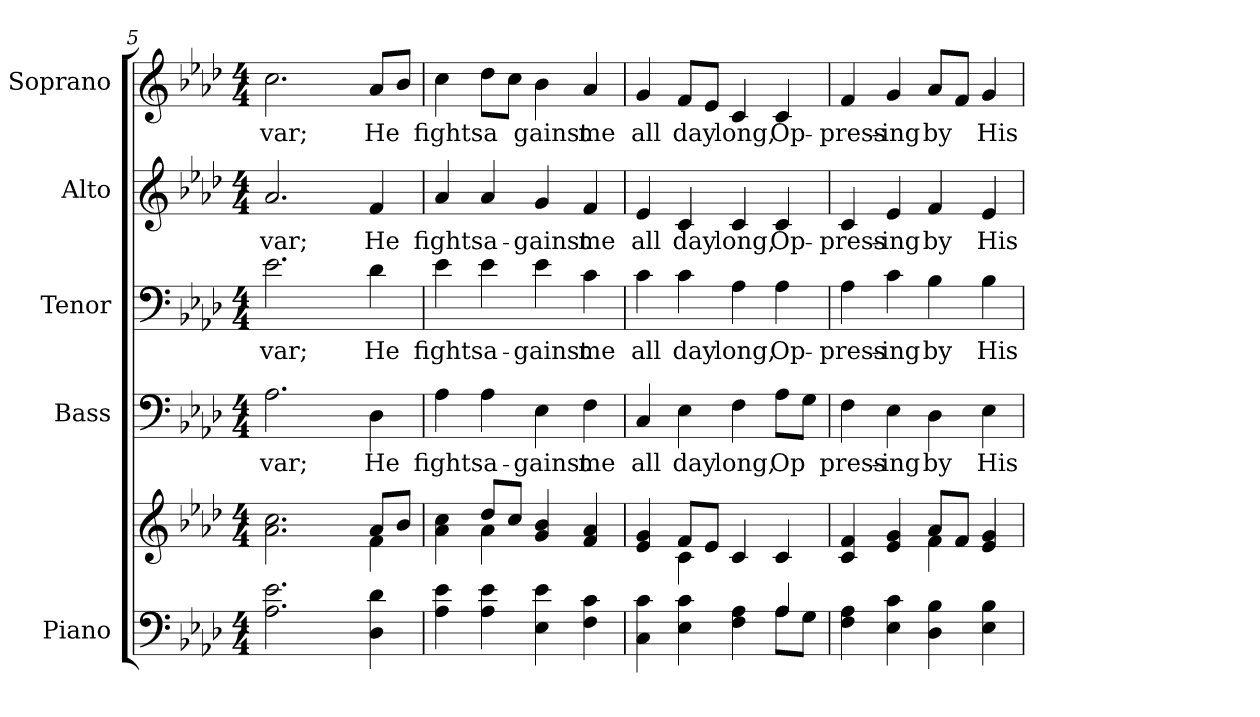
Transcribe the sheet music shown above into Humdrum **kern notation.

**kern	**kern	**kern	**text	**kern	**text	**kern	**text	**kern	**text
*part5	*part5	*part4	*part4	*part3	*part3	*part2	*part2	*part1	*part1
*staff6	*staff5	*staff4	*staff4	*staff3	*staff3	*staff2	*staff2	*staff1	*staff1
*I"Piano	*	*I"Bass	*	*I"Tenor	*	*I"Alto	*	*I"Soprano	*
*I'Pno.	*	*I'B.	*	*I'T.	*	*I'A.	*	*I'S.	*
*clefF4	*clefG2	*clefF4	*	*clefF4	*	*clefG2	*	*clefG2	*
*k[b-e-a-d-]	*k[b-e-a-d-]	*k[b-e-a-d-]	*	*k[b-e-a-d-]	*	*k[b-e-a-d-]	*	*k[b-e-a-d-]	*
*A-:	*A-:	*A-:	*	*A-:	*	*A-:	*	*A-:	*
*M4/4	*M4/4	*M4/4	*	*M4/4	*	*M4/4	*	*M4/4	*
=5	=5	=5	=5	=5	=5	=5	=5	=5	=5
*	*^	*	*	*	*	*	*	*	*
!	!	!	!	!LO:LY:b:color=#000000	!	!	!	!	!	!
!	!	!	!	!	!	!LO:LY:b:color=#000000	!	!	!	!
!	!	!	!	!	!	!	!	!LO:LY:b:color=#000000	!	!
!	!	!	!	!	!	!	!	!	!	!LO:LY:b:color=#000000
2.A-i\ 2.e-i	2.a-i\ 2.cci	2ryy	2.A-i\	-var;	2.e-i\	-var;	2.a-i/	-var;	2.cci\	-var;
.	.	4ryy	.	.	.	.	.	.	.	.
!	!	!	!	!LO:LY:b:color=#000000	!	!	!	!	!	!
!	!	!	!	!	!	!LO:LY:b:color=#000000	!	!	!	!
!	!	!	!	!	!	!	!	!LO:LY:b:color=#000000	!	!
!	!	!	!	!	!	!	!	!	!	!LO:LY:b:color=#000000
4D-i\ 4d-i	8a-i/L	4fi\	4D-i\	He	4d-i\	He	4fi/	He	8a-i/L	He
.	8b-i/J	.	.	.	.	.	.	.	8b-i/J	.
=6	=6	=6	=6	=6	=6	=6	=6	=6	=6	=6
!	!	!	!	!LO:LY:b:color=#000000	!	!	!	!	!	!
!	!	!	!	!	!	!LO:LY:b:color=#000000	!	!	!	!
!	!	!	!	!	!	!	!	!LO:LY:b:color=#000000	!	!
!	!	!	!	!	!	!	!	!	!	!LO:LY:b:color=#000000
4A-i\ 4e-i	4a-i\ 4cci	4ryy	4A-i\	fights	4e-i\	fights	4a-i/	fights	4cci\	fights
!	!	!	!	!LO:LY:b:color=#000000	!	!	!	!	!	!
!	!	!	!	!	!	!LO:LY:b:color=#000000	!	!	!	!
!	!	!	!	!	!	!	!	!LO:LY:b:color=#000000	!	!
!	!	!	!	!	!	!	!	!	!	!LO:LY:b:color=#000000
4A-i\ 4e-i	8dd-i/L	4a-i\	4A-i\	a-	4e-i\	a-	4a-i/	a-	8dd-i\L	a
.	8cci/J	.	.	.	.	.	.	.	8cci\J	.
!	!	!	!	!LO:LY:b:color=#000000	!	!	!	!	!	!
!	!	!	!	!	!	!LO:LY:b:color=#000000	!	!	!	!
!	!	!	!	!	!	!	!	!LO:LY:b:color=#000000	!	!
!	!	!	!	!	!	!	!	!	!	!LO:LY:b:color=#000000
4E-i\ 4e-i	4gi/ 4b-i	2ryy	4E-i\	-gainst	4e-i\	-gainst	4gi/	-gainst	4b-i\	gainst
!	!	!	!	!LO:LY:b:color=#000000	!	!	!	!	!	!
!	!	!	!	!	!	!LO:LY:b:color=#000000	!	!	!	!
!	!	!	!	!	!	!	!	!LO:LY:b:color=#000000	!	!
!	!	!	!	!	!	!	!	!	!	!LO:LY:b:color=#000000
4Fi\ 4ci	4fi/ 4a-i	.	4Fi\	me	4ci\	me	4fi/	me	4a-i/	me
!!LO:PB:g=z
=7	=7	=7	=7	=7	=7	=7	=7	=7	=7	=7
*^	*	*	*	*	*	*	*	*	*	*
!	!	!	!	!	!LO:LY:b:color=#000000	!	!	!	!	!	!
!	!	!	!	!	!	!	!LO:LY:b:color=#000000	!	!	!	!
!	!	!	!	!	!	!	!	!	!LO:LY:b:color=#000000	!	!
!	!	!	!	!	!	!	!	!	!	!	!LO:LY:b:color=#000000
4Ci\ 4ci	2ryy	4e-i/ 4gi	4ryy	4Ci/	all	4ci\	all	4e-i/	all	4gi/	all
!	!	!	!	!	!LO:LY:b:color=#000000	!	!	!	!	!	!
!	!	!	!	!	!	!	!LO:LY:b:color=#000000	!	!	!	!
!	!	!	!	!	!	!	!	!	!LO:LY:b:color=#000000	!	!
!	!	!	!	!	!	!	!	!	!	!	!LO:LY:b:color=#000000
4E-i\ 4ci	.	8fi/L	4ci\	4E-i\	day	4ci\	day	4ci/	day	8fi/L	day
.	.	8e-i/J	.	.	.	.	.	.	.	8e-i/J	.
!	!	!	!	!	!LO:LY:b:color=#000000	!	!	!	!	!	!
!	!	!	!	!	!	!	!LO:LY:b:color=#000000	!	!	!	!
!	!	!	!	!	!	!	!	!	!LO:LY:b:color=#000000	!	!
!	!	!	!	!	!	!	!	!	!	!	!LO:LY:b:color=#000000
4Fi\ 4A-i	4ryy	4ci/	2ryy	4Fi\	long,	4A-i\	long,	4ci/	long,	4ci/	long,
!	!	!	!	!	!LO:LY:b:color=#000000	!	!	!	!	!	!
!	!	!	!	!	!	!	!LO:LY:b:color=#000000	!	!	!	!
!	!	!	!	!	!	!	!	!	!LO:LY:b:color=#000000	!	!
!	!	!	!	!	!	!	!	!	!	!	!LO:LY:b:color=#000000
4A-i/	8A-i\L	4ci/	.	8A-i\L	Op	4A-i\	Op-	4ci/	Op-	4ci/	Op-
.	8Gi\J	.	.	8Gi\J	.	.	.	.	.	.	.
*v	*v	*	*	*	*	*	*	*	*	*	*
=8	=8	=8	=8	=8	=8	=8	=8	=8	=8	=8
*^	*	*	*	*	*	*	*	*	*	*
!	!	!	!	!	!LO:LY:b:color=#000000	!	!	!	!	!	!
*v	*v	*	*	*	*	*	*	*	*	*	*
*^	*	*	*	*	*	*	*	*	*	*
!	!	!	!	!	!	!	!LO:LY:b:color=#000000	!	!	!	!
*v	*v	*	*	*	*	*	*	*	*	*	*
*^	*	*	*	*	*	*	*	*	*	*
!	!	!	!	!	!	!	!	!	!LO:LY:b:color=#000000	!	!
*v	*v	*	*	*	*	*	*	*	*	*	*
*^	*	*	*	*	*	*	*	*	*	*
!	!	!	!	!	!	!	!	!	!	!	!LO:LY:b:color=#000000
*v	*v	*	*	*	*	*	*	*	*	*	*
4Fi\ 4A-i	4ci/ 4fi	2ryy	4Fi\	press-	4A-i\	-press-	4ci/	-press-	4fi/	-press-
!	!	!	!	!LO:LY:b:color=#000000	!	!	!	!	!	!
!	!	!	!	!	!	!LO:LY:b:color=#000000	!	!	!	!
!	!	!	!	!	!	!	!	!LO:LY:b:color=#000000	!	!
!	!	!	!	!	!	!	!	!	!	!LO:LY:b:color=#000000
4E-i\ 4ci	4e-i/ 4gi	.	4E-i\	-ing	4ci\	-ing	4e-i/	-ing	4gi/	-ing
!	!	!	!	!LO:LY:b:color=#000000	!	!	!	!	!	!
!	!	!	!	!	!	!LO:LY:b:color=#000000	!	!	!	!
!	!	!	!	!	!	!	!	!LO:LY:b:color=#000000	!	!
!	!	!	!	!	!	!	!	!	!	!LO:LY:b:color=#000000
4D-i\ 4B-i	8a-i/L	4fi\	4D-i\	by	4B-i\	by	4fi/	by	8a-i/L	by
.	8fi/J	.	.	.	.	.	.	.	8fi/J	.
!	!	!	!	!LO:LY:b:color=#000000	!	!	!	!	!	!
!	!	!	!	!	!	!LO:LY:b:color=#000000	!	!	!	!
!	!	!	!	!	!	!	!	!LO:LY:b:color=#000000	!	!
!	!	!	!	!	!	!	!	!	!	!LO:LY:b:color=#000000
4E-i\ 4B-i	4e-i/ 4gi	4ryy	4E-i\	His	4B-i\	His	4e-i/	His	4gi/	His
*	*v	*v	*	*	*	*	*	*	*	*
=	=	=	=	=	=	=	=	=	=
*-	*-	*-	*-	*-	*-	*-	*-	*-	*-
